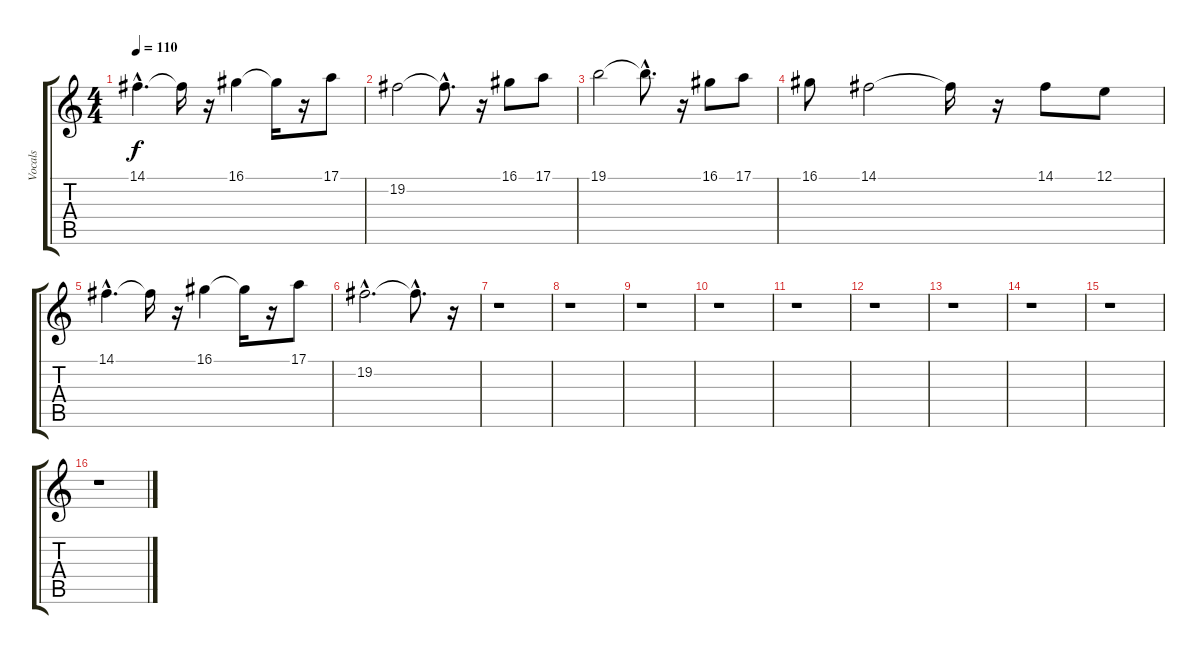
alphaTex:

\track ("Vocals" "Vocals") {instrument choiraahs}
\staff {score tabs}
\tuning (E4 B3 G3 D3 A2 E2) {hide}
\ts (4 4)
\tempo 110
\clef g2
\ks c
14.1{hac}.4{d dy f} 14.1{t}.16 r.16 16.1.4 16.1{t}.16 r.16 17.1.8 |
19.2.2 19.2{hac t}.8{d} r.16 16.1.8 17.1.8 |
19.1.2 19.1{hac t}.8{d} r.16 16.1.8 17.1.8 |
16.1.8 14.1.2 14.1{t}.16 r.16 14.1.8 12.1.8 |
14.1{hac}.4{d} 14.1{t}.16 r.16 16.1.4 16.1{t}.16 r.16 17.1.8 |
19.2{hac}.2{d} 19.2{hac t}.8{d} r.16 |
r.1 |
r.1 |
r.1 |
r.1 |
r.1 |
r.1 |
r.1 |
r.1 |
r.1 |
r.1
